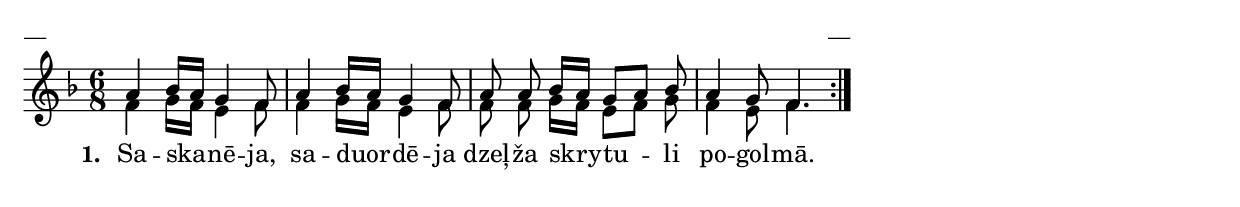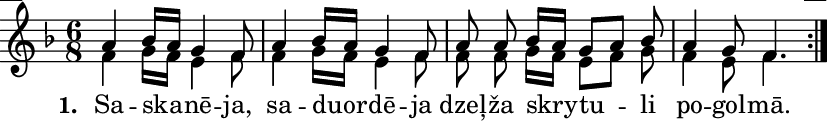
\version "2.13.18"
#(ly:set-option 'crop #t)

\paper {
line-width = 14\cm
left-margin = 0.4\cm
between-system-padding = 0.1\cm
between-system-space = 0.1\cm
}
% SBTZK, p.83
\layout {
indent = #0
ragged-last = ##f
}


voiceA = \relative c' {
\clef "treble"
\key f \major
\time 6/8
\repeat volta 2 {
a'4 bes16 [a] g4 f8 | a4 bes16 [a] g4 f8 |
a a bes16 [a] g8 [a] bes | a4 g8 f4.
}
}

lyricA = \lyricmode {
\set stanza = "1. "
Sa -- ska -- nē -- ja, sa -- duor -- dē -- ja
dzeļ -- ža skry -- tu -- li po -- gol -- mā.
}

voiceB = \relative c'{
\clef "treble"
\key f \major
\time 6/8
\repeat volta 2 {
f4 g16 [f] e4 f8 | f4 g16 [f] e4 f8 |
f8 f g16 [f] e8 [f] g | f4 e8 f4.
}
}


fullScore = <<
%\new ChordNames { \chordsA }
\new Staff {
<<
\new Voice = "voiceA" { \voiceOne \autoBeamOff \voiceA }
\new Lyrics \lyricsto "voiceA"  \lyricA
\new Voice = "voiceB" { \voiceTwo \autoBeamOff \voiceB }
>>
}
>>



\score {
\fullScore
\header { piece = "__" opus = "__" }
}
\markup { \with-color #(x11-color 'white) \sans \smaller "__" }
\score {
\unfoldRepeats
\fullScore
\midi {
\context { \Staff \remove "Staff_performer" }
\context { \Voice \consists "Staff_performer" }
}
}


